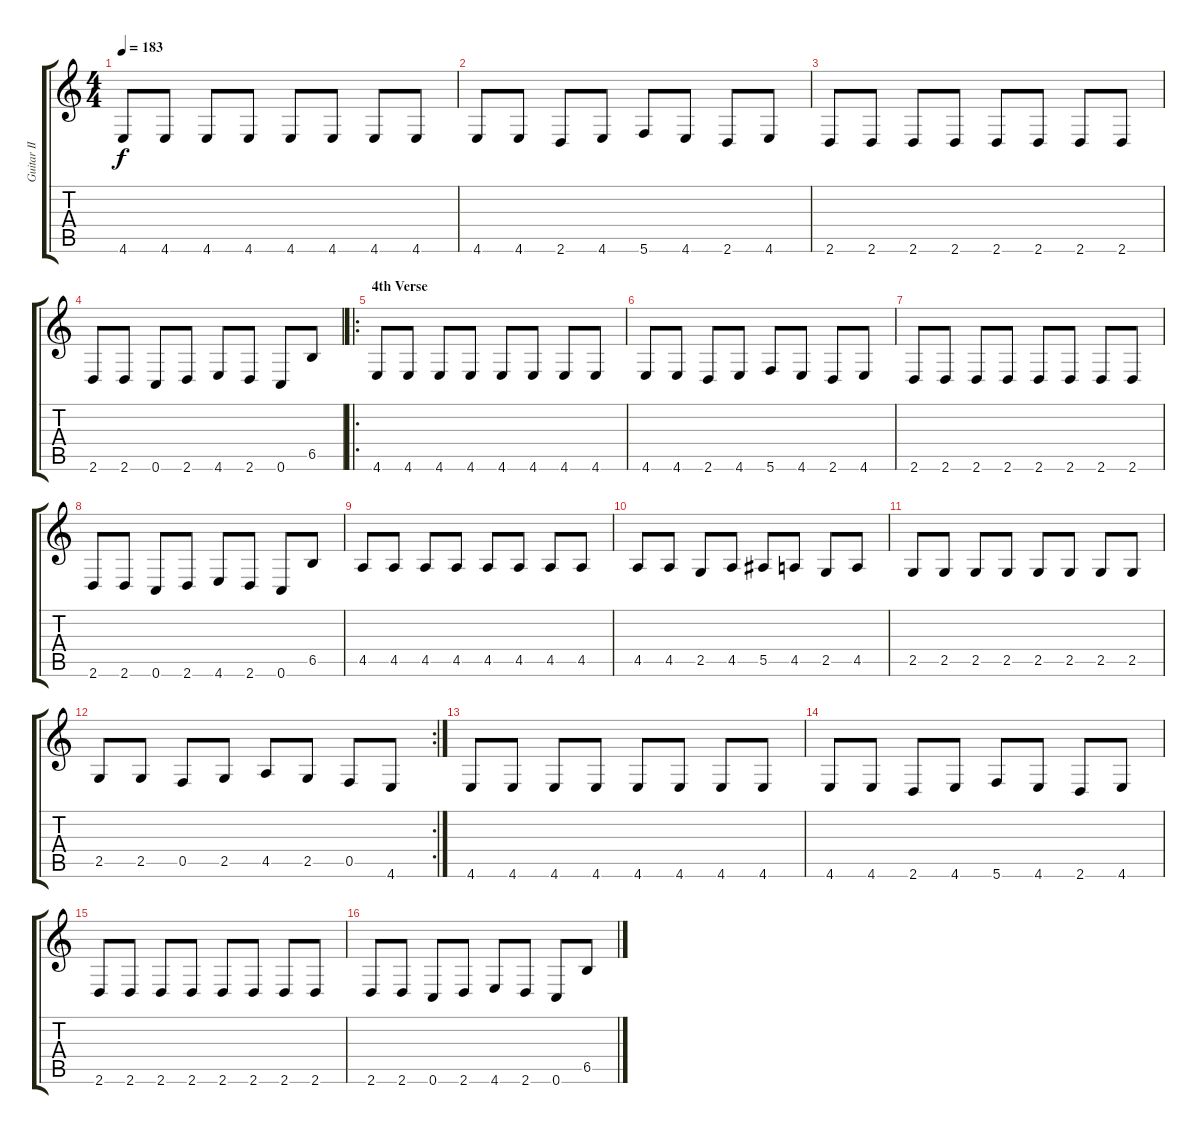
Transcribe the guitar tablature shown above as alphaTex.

\track ("Guitar II" "Guitar II") {instrument distortionguitar}
\staff {score tabs}
\tuning (C4 G3 Eb3 Bb2 F2 C2) {hide}
\ts (4 4)
\tempo 183
\clef g2
\ks c
4.6.8{dy f} 4.6.8 4.6.8 4.6.8 4.6.8 4.6.8 4.6.8 4.6.8 |
4.6.8 4.6.8 2.6.8 4.6.8 5.6.8 4.6.8 2.6.8 4.6.8 |
2.6.8 2.6.8 2.6.8 2.6.8 2.6.8 2.6.8 2.6.8 2.6.8 |
2.6.8 2.6.8 0.6.8 2.6.8 4.6.8 2.6.8 0.6.8 6.5.8 |
\ro
\section ("" "4th Verse")
4.6.8 4.6.8 4.6.8 4.6.8 4.6.8 4.6.8 4.6.8 4.6.8 |
4.6.8 4.6.8 2.6.8 4.6.8 5.6.8 4.6.8 2.6.8 4.6.8 |
2.6.8 2.6.8 2.6.8 2.6.8 2.6.8 2.6.8 2.6.8 2.6.8 |
2.6.8 2.6.8 0.6.8 2.6.8 4.6.8 2.6.8 0.6.8 6.5.8 |
4.5.8 4.5.8 4.5.8 4.5.8 4.5.8 4.5.8 4.5.8 4.5.8 |
4.5.8 4.5.8 2.5.8 4.5.8 5.5.8 4.5.8 2.5.8 4.5.8 |
2.5.8 2.5.8 2.5.8 2.5.8 2.5.8 2.5.8 2.5.8 2.5.8 |
\rc 2
2.5.8 2.5.8 0.5.8 2.5.8 4.5.8 2.5.8 0.5.8 4.6.8 |
4.6.8 4.6.8 4.6.8 4.6.8 4.6.8 4.6.8 4.6.8 4.6.8 |
4.6.8 4.6.8 2.6.8 4.6.8 5.6.8 4.6.8 2.6.8 4.6.8 |
2.6.8 2.6.8 2.6.8 2.6.8 2.6.8 2.6.8 2.6.8 2.6.8 |
2.6.8 2.6.8 0.6.8 2.6.8 4.6.8 2.6.8 0.6.8 6.5.8
